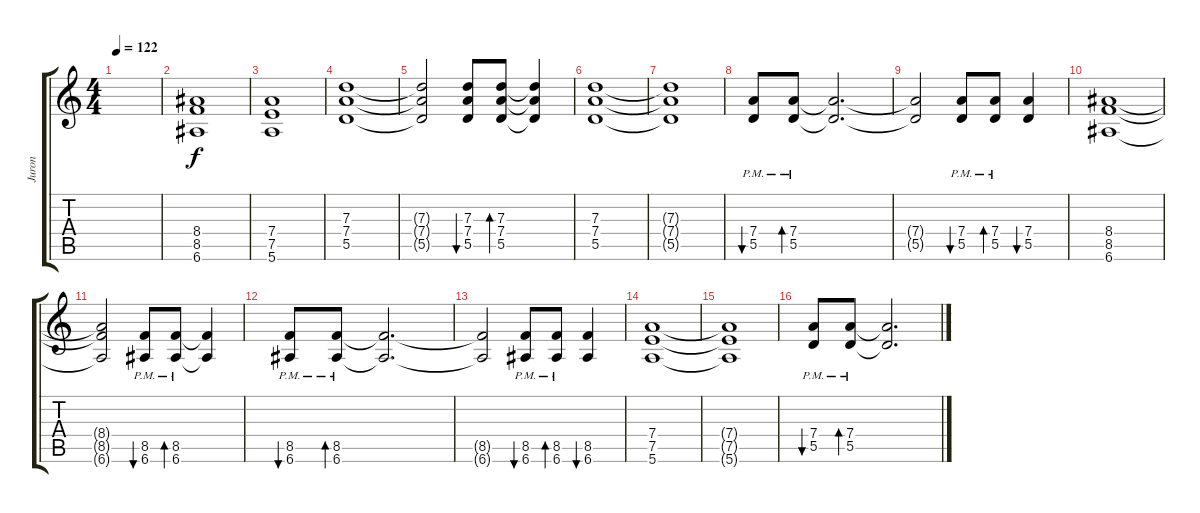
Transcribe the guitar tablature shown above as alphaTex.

\track ("Juron" "Juron") {instrument distortionguitar}
\staff {score tabs}
\tuning (E4 B3 G3 D3 A2 E2) {hide}
\ts (4 4)
\tempo 122
\clef g2
\ks c
|
(8.4 8.5 6.6).1 |
(7.4 7.5 5.6).1 |
(7.3 7.4 5.5).1 |
(7.3{t} 7.4{t} 5.5{t}).2 (7.3 7.4 5.5).8{bu 60} (7.3 7.4 5.5).8{bd 60} (7.3{t} 7.4{t} 5.5{t}).4 |
(7.3 7.4 5.5).1 |
(7.3{t} 7.4{t} 5.5{t}).1 |
(7.4{pm} 5.5{pm}).8{bu 60} (7.4{pm} 5.5{pm}).8{bd 60} (7.4{t} 5.5{t}).2{d} |
(7.4{t} 5.5{t}).2 (7.4{pm} 5.5{pm}).8{bu 60} (7.4{pm} 5.5{pm}).8{bd 60} (7.4 5.5).4{bu 60} |
(8.4 8.5 6.6).1 |
(8.4{t} 8.5{t} 6.6{t}).2 (8.5{pm} 6.6{pm}).8{bu 60} (8.5{pm} 6.6{pm}).8{bd 60} (8.5{t} 6.6{t}).4 |
(8.5{pm} 6.6{pm}).8{bu 60} (8.5{pm} 6.6{pm}).8{bd 60} (8.5{t} 6.6{t}).2{d} |
(8.5{t} 6.6{t}).2 (8.5{pm} 6.6{pm}).8{bu 60} (8.5{pm} 6.6{pm}).8{bd 60} (8.5 6.6).4{bu 60} |
(7.4 7.5 5.6).1 |
(7.4{t} 7.5{t} 5.6{t}).1 |
(7.4{pm} 5.5{pm}).8{bu 60} (7.4{pm} 5.5{pm}).8{bd 60} (7.4{t} 5.5{t}).2{d}
